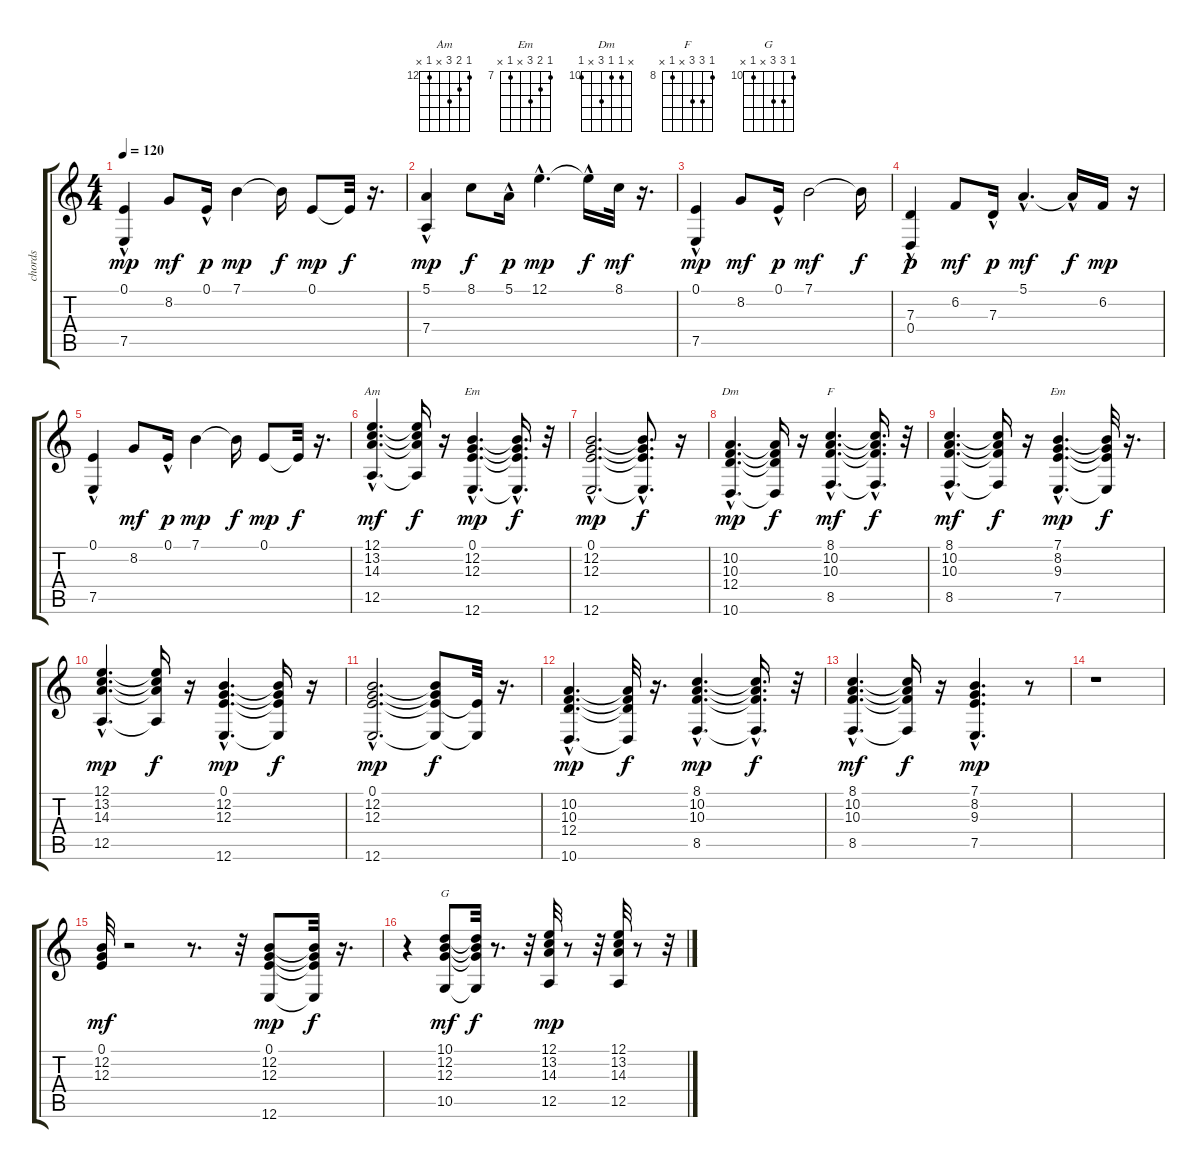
\track ("chords" "chords") {instrument pad1newage}
\staff {score tabs}
\tuning (E4 B3 G3 D3 A2 E2) {hide}
\chord ("Am" 12 13 14 x 12 x) {firstfret 12}
\chord ("Em" 0 12 12 x x 12) {firstfret 12}
\chord ("Dm" x 10 10 12 x 10) {firstfret 10}
\chord ("F" 8 10 10 x 8 x) {firstfret 8}
\chord ("Em" 7 8 9 x 7 x) {firstfret 7}
\chord ("G" 10 12 12 x 10 x) {firstfret 10}
\ts (4 4)
\tempo 120
\clef g2
\ks c
(0.1 7.5{hac}).4{dy mp} 8.2.8{dy mf} 0.1{hac}.16{dy p} 7.1.4{dy mp} 7.1{t}.16{dy f} 0.1.8{dy mp} 0.1{t}.32{dy f} r.16{d} |
(5.1 7.4{hac}).4{dy mp} 8.1.8{dy f} 5.1{hac}.16{dy p} 12.1{hac}.4{d dy mp} 12.1{hac t}.16{dy f} 8.1.32{dy mf} r.16{d} |
(0.1 7.5{hac}).4{dy mp} 8.2.8{dy mf} 0.1{hac}.16{dy p} 7.1.2{dy mf} 7.1{t}.16{dy f} |
(7.3 0.4{hac}).4{dy p} 6.2.8{dy mf} 7.3{hac}.16{dy p} 5.1{hac}.4{d dy mf} 5.1{hac t}.16{dy f} 6.2.16{dy mp} r.16 |
(0.1 7.5{hac}).4 8.2.8{dy mf} 0.1{hac}.16{dy p} 7.1.4{dy mp} 7.1{t}.16{dy f} 0.1.8{dy mp} 0.1{t}.32{dy f} r.16{d} |
(12.1{hac} 13.2{hac} 14.3{hac} 12.5{hac}).4{d ch "Am" dy mf} (12.1{t} 13.2{t} 14.3{t} 12.5{t}).16{dy f} r.16 (0.1{hac} 12.2{hac} 12.3{hac} 12.6{hac}).4{d ch "Em" dy mp} (0.1{hac t} 12.2{hac t} 12.3{hac t} 12.6{hac t}).16{d dy f} r.32 |
(0.1{hac} 12.2{hac} 12.3{hac} 12.6{hac}).2{d dy mp} (0.1{hac t} 12.2{hac t} 12.3{hac t} 12.6{t}).8{d dy f} r.16 |
(10.2{hac} 10.3{hac} 12.4{hac} 10.6{hac}).4{d ch "Dm" dy mp} (10.2{t} 10.3{t} 12.4{t} 10.6{t}).16{dy f} r.16 (8.1{hac} 10.2{hac} 10.3{hac} 8.5{hac}).4{d ch "F" dy mf} (8.1{t} 10.2{hac t} 10.3{t} 8.5{t}).16{d dy f} r.32 |
(8.1{hac} 10.2{hac} 10.3{hac} 8.5{hac}).4{d dy mf} (8.1{t} 10.2{t} 10.3{t} 8.5{t}).16{dy f} r.16 (7.1{hac} 8.2{hac} 9.3{hac} 7.5{hac}).4{d ch "Em" dy mp} (7.1{t} 8.2{t} 9.3{t} 7.5{t}).32{dy f} r.16{d} |
(12.1{hac} 13.2{hac} 14.3{hac} 12.5{hac}).4{d dy mp} (12.1{t} 13.2{t} 14.3{t} 12.5{t}).16{dy f} r.16 (0.1{hac} 12.2{hac} 12.3{hac} 12.6{hac}).4{d dy mp} (0.1{t} 12.2{t} 12.3{t} 12.6{t}).16{dy f} r.16 |
(0.1{hac} 12.2{hac} 12.3{hac} 12.6{hac}).2{d dy mp} (0.1{t} 12.2{t} 12.3{t} 12.6{t}).8{dy f} (0.1{t} 12.6{t}).32 r.16{d} |
(10.2{hac} 10.3{hac} 12.4{hac} 10.6{hac}).4{d dy mp} (10.2{t} 10.3{t} 12.4{t} 10.6{t}).32{dy f} r.16{d} (8.1{hac} 10.2{hac} 10.3{hac} 8.5{hac}).4{d dy mp} (8.1{t} 10.2{t} 10.3{t} 8.5{hac t}).16{d dy f} r.32 |
(8.1{hac} 10.2{hac} 10.3{hac} 8.5{hac}).4{d dy mf} (8.1{t} 10.2{t} 10.3{t} 8.5{t}).16{dy f} r.16 (7.1{hac} 8.2{hac} 9.3{hac} 7.5{hac}).4{d dy mp} r.8 |
r.1 |
(0.1 12.2 12.3).32{dy mf} r.2 r.8{d} r.32 (0.1 12.2 12.3 12.6).8{dy mp} (0.1{t} 12.2{t} 12.3{t} 12.6{t}).32{dy f} r.16{d} |
r.4 (10.1 12.2 12.3 10.5).8{ch "G" dy mf} (10.1{t} 12.2{t} 12.3{t} 10.5{t}).32{dy f} r.8{d} r.32 (12.1 13.2 14.3 12.5).32{dy mp} r.8 r.32 (12.1 13.2 14.3 12.5).32 r.8 r.32
